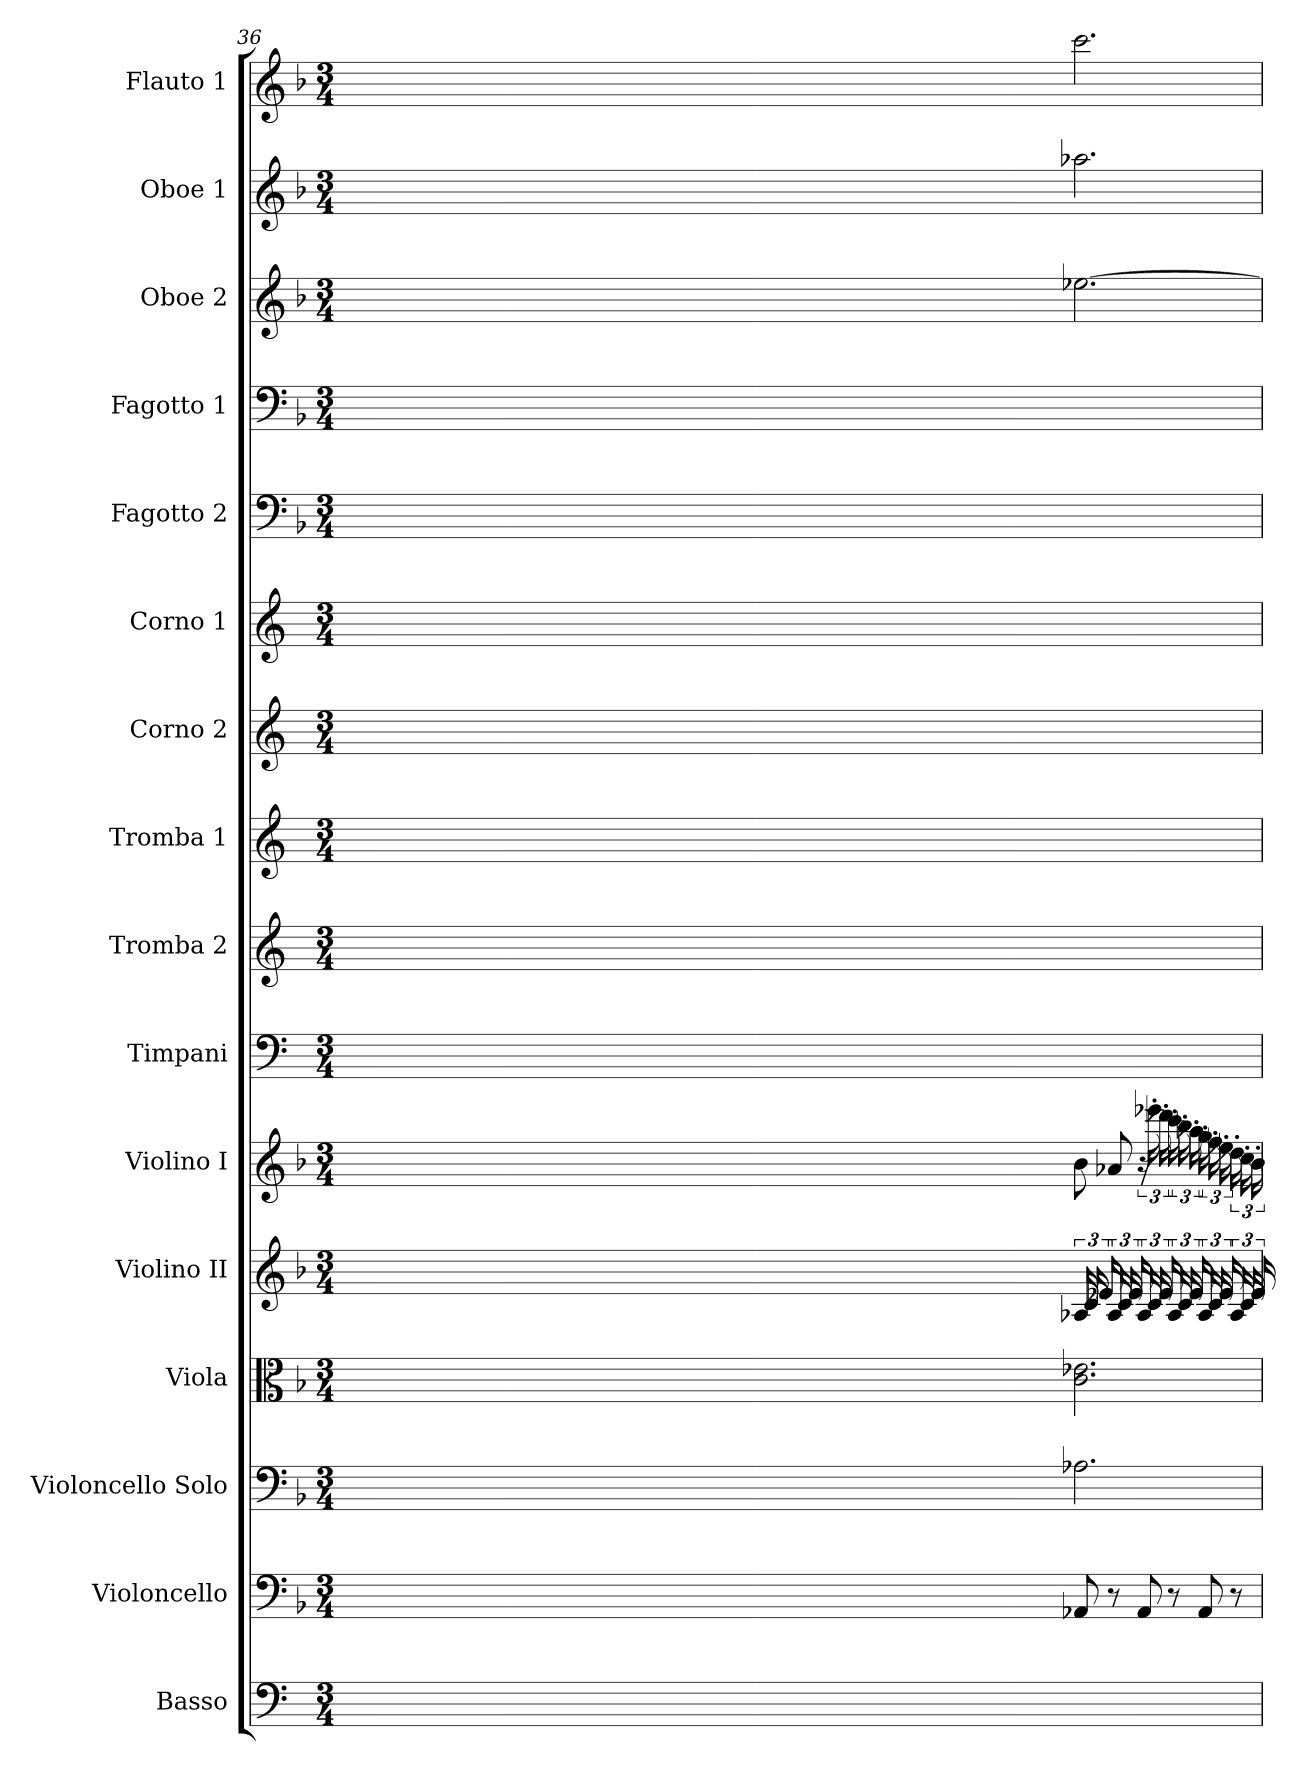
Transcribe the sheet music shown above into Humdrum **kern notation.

**kern	**kern	**kern	**kern	**kern	**kern	**kern	**kern	**kern	**kern	**kern	**kern	**kern	**kern	**kern	**kern
*part16	*part15	*part14	*part13	*part12	*part11	*part10	*part9	*part8	*part7	*part6	*part5	*part4	*part3	*part2	*part1
*staff16	*staff15	*staff14	*staff13	*staff12	*staff11	*staff10	*staff9	*staff8	*staff7	*staff6	*staff5	*staff4	*staff3	*staff2	*staff1
*I"Basso	*I"Violoncello	*I"Violoncello Solo	*I"Viola	*I"Violino II	*I"Violino I	*I"Timpani	*I"Tromba 2	*I"Tromba 1	*I"Corno 2	*I"Corno 1	*I"Fagotto 2	*I"Fagotto 1	*I"Oboe 2	*I"Oboe 1	*I"Flauto 1
*	*I'Vc	*I'Vc	*I'Vla	*I'Vln	*I'Vln	*	*	*	*	*	*	*	*I'Ob	*I'Ob	*I'Fl
*clefF4	*clefF4	*clefF4	*clefC3	*clefG2	*clefG2	*clefF4	*clefG2	*clefG2	*clefG2	*clefG2	*clefF4	*clefF4	*clefG2	*clefG2	*clefG2
*ITrd7c12	*	*	*	*	*	*	*ITrd1c2	*ITrd1c2	*ITrd4c7	*ITrd4c7	*	*	*	*	*
*	*k[b-]	*k[b-]	*k[b-]	*k[b-]	*k[b-]	*	*	*	*	*	*k[b-]	*k[b-]	*k[b-]	*k[b-]	*k[b-]
*M3/4	*M3/4	*M3/4	*M3/4	*M3/4	*M3/4	*M3/4	*M3/4	*M3/4	*M3/4	*M3/4	*M3/4	*M3/4	*M3/4	*M3/4	*M3/4
=36	=36	=36	=36	=36	=36	=36	=36	=36	=36	=36	=36	=36	=36	=36	=36
1ryy	1ryy	1ryy	1ryy	1ryy	1ryy	1ryy	1ryy	1ryy	1ryy	1ryy	1ryy	1ryy	1ryy	1ryy	1ryy
1ryy	1ryy	1ryy	1ryy	1ryy	1ryy	1ryy	1ryy	1ryy	1ryy	1ryy	1ryy	1ryy	1ryy	1ryy	1ryy
1ryy	1ryy	1ryy	1ryy	1ryy	1ryy	1ryy	1ryy	1ryy	1ryy	1ryy	1ryy	1ryy	1ryy	1ryy	1ryy
1ryy	1ryy	1ryy	1ryy	1ryy	1ryy	1ryy	1ryy	1ryy	1ryy	1ryy	1ryy	1ryy	1ryy	1ryy	1ryy
1ryy	1ryy	1ryy	1ryy	1ryy	1ryy	1ryy	1ryy	1ryy	1ryy	1ryy	1ryy	1ryy	1ryy	1ryy	1ryy
1ryy	1ryy	1ryy	1ryy	1ryy	1ryy	1ryy	1ryy	1ryy	1ryy	1ryy	1ryy	1ryy	1ryy	1ryy	1ryy
1ryy	1ryy	1ryy	1ryy	1ryy	1ryy	1ryy	1ryy	1ryy	1ryy	1ryy	1ryy	1ryy	1ryy	1ryy	1ryy
1ryy	1ryy	1ryy	1ryy	1ryy	1ryy	1ryy	1ryy	1ryy	1ryy	1ryy	1ryy	1ryy	1ryy	1ryy	1ryy
1ryy	1ryy	1ryy	1ryy	1ryy	1ryy	1ryy	1ryy	1ryy	1ryy	1ryy	1ryy	1ryy	1ryy	1ryy	1ryy
1ryy	1ryy	1ryy	1ryy	1ryy	1ryy	1ryy	1ryy	1ryy	1ryy	1ryy	1ryy	1ryy	1ryy	1ryy	1ryy
1ryy	1ryy	1ryy	1ryy	1ryy	1ryy	1ryy	1ryy	1ryy	1ryy	1ryy	1ryy	1ryy	1ryy	1ryy	1ryy
1ryy	1ryy	1ryy	1ryy	1ryy	1ryy	1ryy	1ryy	1ryy	1ryy	1ryy	1ryy	1ryy	1ryy	1ryy	1ryy
1ryy	1ryy	1ryy	1ryy	1ryy	1ryy	1ryy	1ryy	1ryy	1ryy	1ryy	1ryy	1ryy	1ryy	1ryy	1ryy
1ryy	1ryy	1ryy	1ryy	1ryy	1ryy	1ryy	1ryy	1ryy	1ryy	1ryy	1ryy	1ryy	1ryy	1ryy	1ryy
1ryy	1ryy	1ryy	1ryy	1ryy	1ryy	1ryy	1ryy	1ryy	1ryy	1ryy	1ryy	1ryy	1ryy	1ryy	1ryy
1ryy	1ryy	1ryy	1ryy	1ryy	1ryy	1ryy	1ryy	1ryy	1ryy	1ryy	1ryy	1ryy	1ryy	1ryy	1ryy
1ryy	1ryy	1ryy	1ryy	1ryy	1ryy	1ryy	1ryy	1ryy	1ryy	1ryy	1ryy	1ryy	1ryy	1ryy	1ryy
1ryy	1ryy	1ryy	1ryy	1ryy	1ryy	1ryy	1ryy	1ryy	1ryy	1ryy	1ryy	1ryy	1ryy	1ryy	1ryy
1ryy	1ryy	1ryy	1ryy	1ryy	1ryy	1ryy	1ryy	1ryy	1ryy	1ryy	1ryy	1ryy	1ryy	1ryy	1ryy
1ryy	1ryy	1ryy	1ryy	1ryy	1ryy	1ryy	1ryy	1ryy	1ryy	1ryy	1ryy	1ryy	1ryy	1ryy	1ryy
1ryy	1ryy	1ryy	1ryy	1ryy	1ryy	1ryy	1ryy	1ryy	1ryy	1ryy	1ryy	1ryy	1ryy	1ryy	1ryy
1ryy	1ryy	1ryy	1ryy	1ryy	1ryy	1ryy	1ryy	1ryy	1ryy	1ryy	1ryy	1ryy	1ryy	1ryy	1ryy
1ryy	1ryy	1ryy	1ryy	1ryy	1ryy	1ryy	1ryy	1ryy	1ryy	1ryy	1ryy	1ryy	1ryy	1ryy	1ryy
1ryy	1ryy	1ryy	1ryy	1ryy	1ryy	1ryy	1ryy	1ryy	1ryy	1ryy	1ryy	1ryy	1ryy	1ryy	1ryy
1ryy	1ryy	1ryy	1ryy	1ryy	1ryy	1ryy	1ryy	1ryy	1ryy	1ryy	1ryy	1ryy	1ryy	1ryy	1ryy
1ryy	1ryy	1ryy	1ryy	1ryy	1ryy	1ryy	1ryy	1ryy	1ryy	1ryy	1ryy	1ryy	1ryy	1ryy	1ryy
2ryy	2ryy	2ryy	2ryy	2ryy	2ryy	2ryy	2ryy	2ryy	2ryy	2ryy	2ryy	2ryy	2ryy	2ryy	2ryy
2.ryy	8AA-X	2.A-X	2.c 2.e-X	24A-X	8b-	2.ryy	2.ryy	2.ryy	2.ryy	2.ryy	2.ryy	2.ryy	[2.ee-X	2.aa-X	2.ccc
.	.	.	.	24c	.	.	.	.	.	.	.	.	.	.	.
.	.	.	.	24e-X	.	.	.	.	.	.	.	.	.	.	.
.	8r	.	.	24A-	8a-X	.	.	.	.	.	.	.	.	.	.
.	.	.	.	24c	.	.	.	.	.	.	.	.	.	.	.
.	.	.	.	24e-	.	.	.	.	.	.	.	.	.	.	.
.	8AA-	.	.	24A-	24r	.	.	.	.	.	.	.	.	.	.
.	.	.	.	24c	24eee-X'	.	.	.	.	.	.	.	.	.	.
.	.	.	.	24e-	24ddd-X'	.	.	.	.	.	.	.	.	.	.
.	8r	.	.	24A-	24ccc'	.	.	.	.	.	.	.	.	.	.
.	.	.	.	24c	24bb-'	.	.	.	.	.	.	.	.	.	.
.	.	.	.	24e-	24aa-X'	.	.	.	.	.	.	.	.	.	.
.	8AA-	.	.	24A-	24gg'	.	.	.	.	.	.	.	.	.	.
.	.	.	.	24c	24ff'	.	.	.	.	.	.	.	.	.	.
.	.	.	.	24e-	24ee-X'	.	.	.	.	.	.	.	.	.	.
.	8r	.	.	24A-	24dd-X'	.	.	.	.	.	.	.	.	.	.
.	.	.	.	24c	24cc'	.	.	.	.	.	.	.	.	.	.
.	.	.	.	24e-	24b-'	.	.	.	.	.	.	.	.	.	.
=	=	=	=	=	=	=	=	=	=	=	=	=	=	=	=
*-	*-	*-	*-	*-	*-	*-	*-	*-	*-	*-	*-	*-	*-	*-	*-
